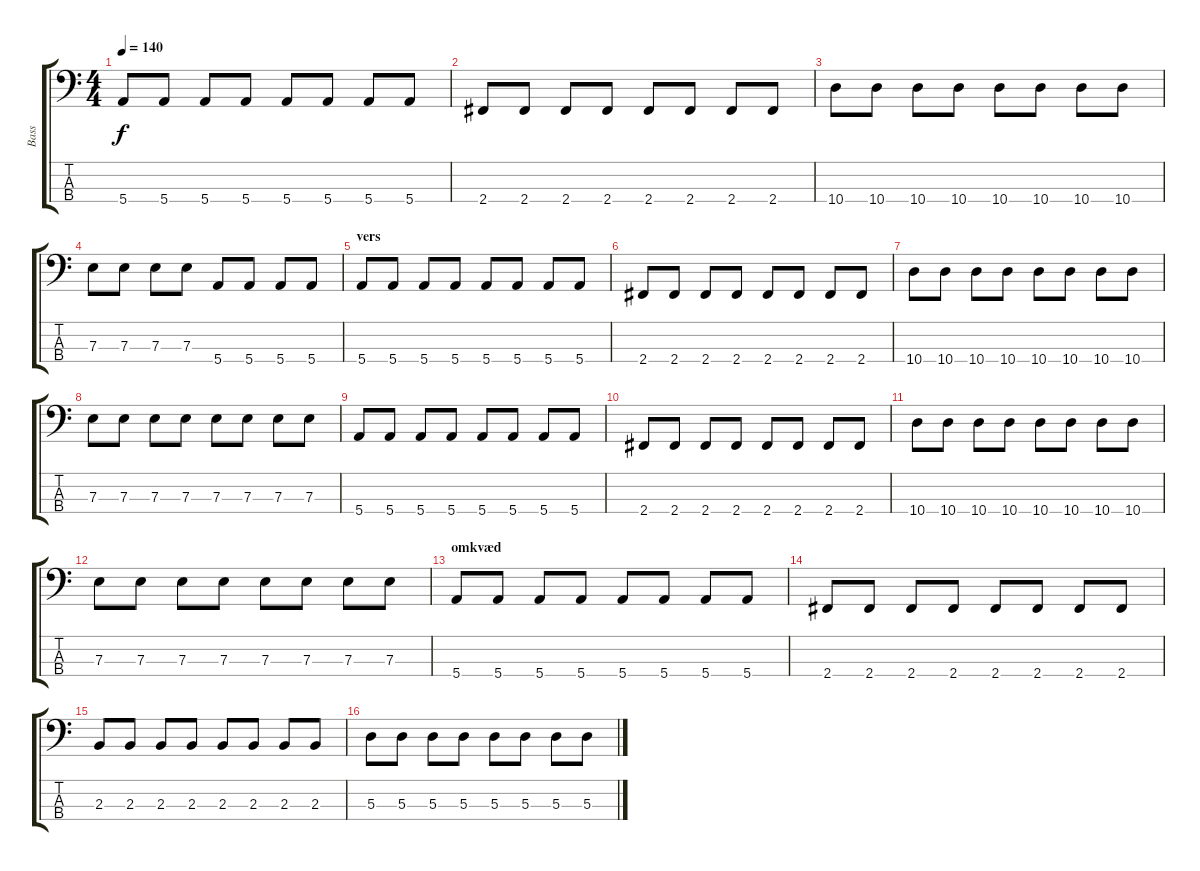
\track ("Bass" "Bass") {instrument electricbassfinger}
\staff {score tabs}
\tuning (G2 D2 A1 E1) {hide}
\ts (4 4)
\tempo 140
\clef f4
\ks c
5.4.8{dy f} 5.4.8 5.4.8 5.4.8 5.4.8 5.4.8 5.4.8 5.4.8 |
2.4.8 2.4.8 2.4.8 2.4.8 2.4.8 2.4.8 2.4.8 2.4.8 |
10.4.8 10.4.8 10.4.8 10.4.8 10.4.8 10.4.8 10.4.8 10.4.8 |
7.3.8 7.3.8 7.3.8 7.3.8 5.4.8 5.4.8 5.4.8 5.4.8 |
\section ("" "vers")
5.4.8 5.4.8 5.4.8 5.4.8 5.4.8 5.4.8 5.4.8 5.4.8 |
2.4.8 2.4.8 2.4.8 2.4.8 2.4.8 2.4.8 2.4.8 2.4.8 |
10.4.8 10.4.8 10.4.8 10.4.8 10.4.8 10.4.8 10.4.8 10.4.8 |
7.3.8 7.3.8 7.3.8 7.3.8 7.3.8 7.3.8 7.3.8 7.3.8 |
5.4.8 5.4.8 5.4.8 5.4.8 5.4.8 5.4.8 5.4.8 5.4.8 |
2.4.8 2.4.8 2.4.8 2.4.8 2.4.8 2.4.8 2.4.8 2.4.8 |
10.4.8 10.4.8 10.4.8 10.4.8 10.4.8 10.4.8 10.4.8 10.4.8 |
7.3.8 7.3.8 7.3.8 7.3.8 7.3.8 7.3.8 7.3.8 7.3.8 |
\section ("" "omkvæd")
5.4.8 5.4.8 5.4.8 5.4.8 5.4.8 5.4.8 5.4.8 5.4.8 |
2.4.8 2.4.8 2.4.8 2.4.8 2.4.8 2.4.8 2.4.8 2.4.8 |
2.3.8 2.3.8 2.3.8 2.3.8 2.3.8 2.3.8 2.3.8 2.3.8 |
5.3.8 5.3.8 5.3.8 5.3.8 5.3.8 5.3.8 5.3.8 5.3.8
